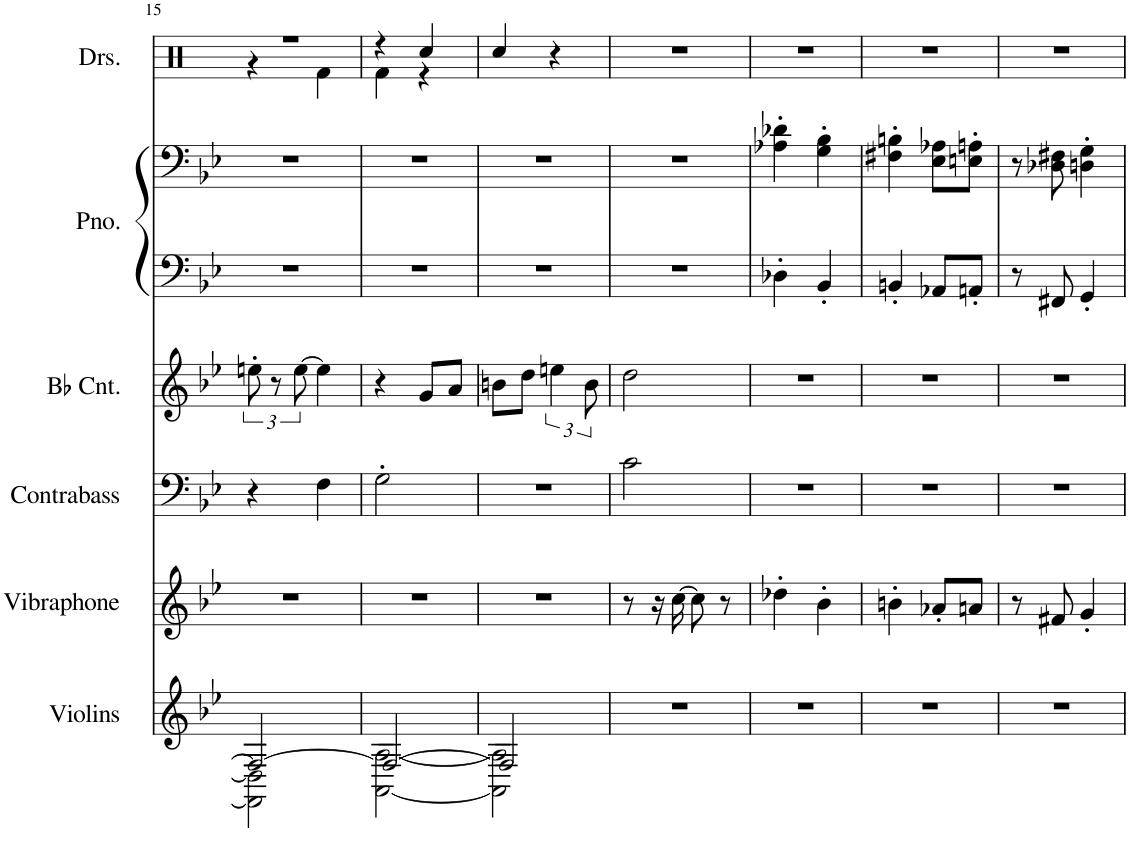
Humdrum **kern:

**kern	**kern	**kern	**kern	**kern	**kern	**kern
*part6	*part5	*part4	*part3	*part2	*part2	*part1
*staff7	*staff6	*staff5	*staff4	*staff3	*staff2	*staff1
*I"Violins	*I"Vibraphone	*I"Contrabass	*I"Bb Cornet	*I"Piano	*	*I"Drumset
*I'Violins	*I'Vibraphone	*I'Contrabass	*I'Bb Cnt.	*I'Pno.	*	*I'Drs.
!!LO:PB:g=z
*clefG2	*clefG2	*clefF4	*clefG2	*clefF4	*clefF4	*clefX
*	*	*Trd7c12	*Trd1c2	*	*	*
*k[b-e-]	*k[b-e-]	*k[b-e-]	*k[b-e-]	*k[b-e-]	*k[b-e-]	*k[]
*M2/4	*M2/4	*M2/4	*M2/4	*M2/4	*M2/4	*M2/4
=15	=15	=15	=15	=15	=15	=15
*^	*	*	*	*	*	*^
2F/_	2FF\] 2D\]	2r	4r	12een'\	2r	2r	2r	4r
.	.	.	.	12r	.	.	.	.
.	.	.	.	[12ee\	.	.	.	.
.	.	.	4F\	4ee\]	.	.	.	4Rf\
=16	=16	=16	=16	=16	=16	=16	=16	=16
2F/_	[2AA\ [2A\	2r	2G'\	4r	2r	2r	4r	4Rf\
.	.	.	.	8g/L	.	.	4Rcc/	4r
.	.	.	.	8a/J	.	.	.	.
*	*	*	*	*	*	*	*v	*v
=17	=17	=17	=17	=17	=17	=17	=17
2F/]	2AA\] 2A\]	2r	2r	8bn\L	2r	2r	4Rcc/
.	.	.	.	8dd\J	.	.	.
.	.	.	.	6een\	.	.	4r
.	.	.	.	12b\	.	.	.
*v	*v	*	*	*	*	*	*
=18	=18	=18	=18	=18	=18	=18
2r	8r	2c\	2dd\	2r	2r	2r
.	16r	.	.	.	.	.
.	[16cc\	.	.	.	.	.
.	8cc\]	.	.	.	.	.
.	8r	.	.	.	.	.
=19	=19	=19	=19	=19	=19	=19
2r	4dd-X'\	2r	2r	4D-X'\	4A-X\' 4d-X\'	2r
.	4b-'\	.	.	4BB-'/	4G\' 4B-\'	.
=20	=20	=20	=20	=20	=20	=20
2r	4bn'\	2r	2r	4BBn'/	4F#X\' 4Bn\'	2r
.	8a-X'/L	.	.	8AA-X/L	8E-\ 8A-X\L	.
.	8an/J	.	.	8AAn'/J	8En\' 8An\'J	.
=21	=21	=21	=21	=21	=21	=21
2r	8r	2r	2r	8r	8r	2r
.	8f#X/	.	.	8FF#X/	8D-X\ 8F#X\	.
.	4g'/	.	.	4GG'/	4Dn\' 4G\'	.
=	=	=	=	=	=	=
*-	*-	*-	*-	*-	*-	*-
